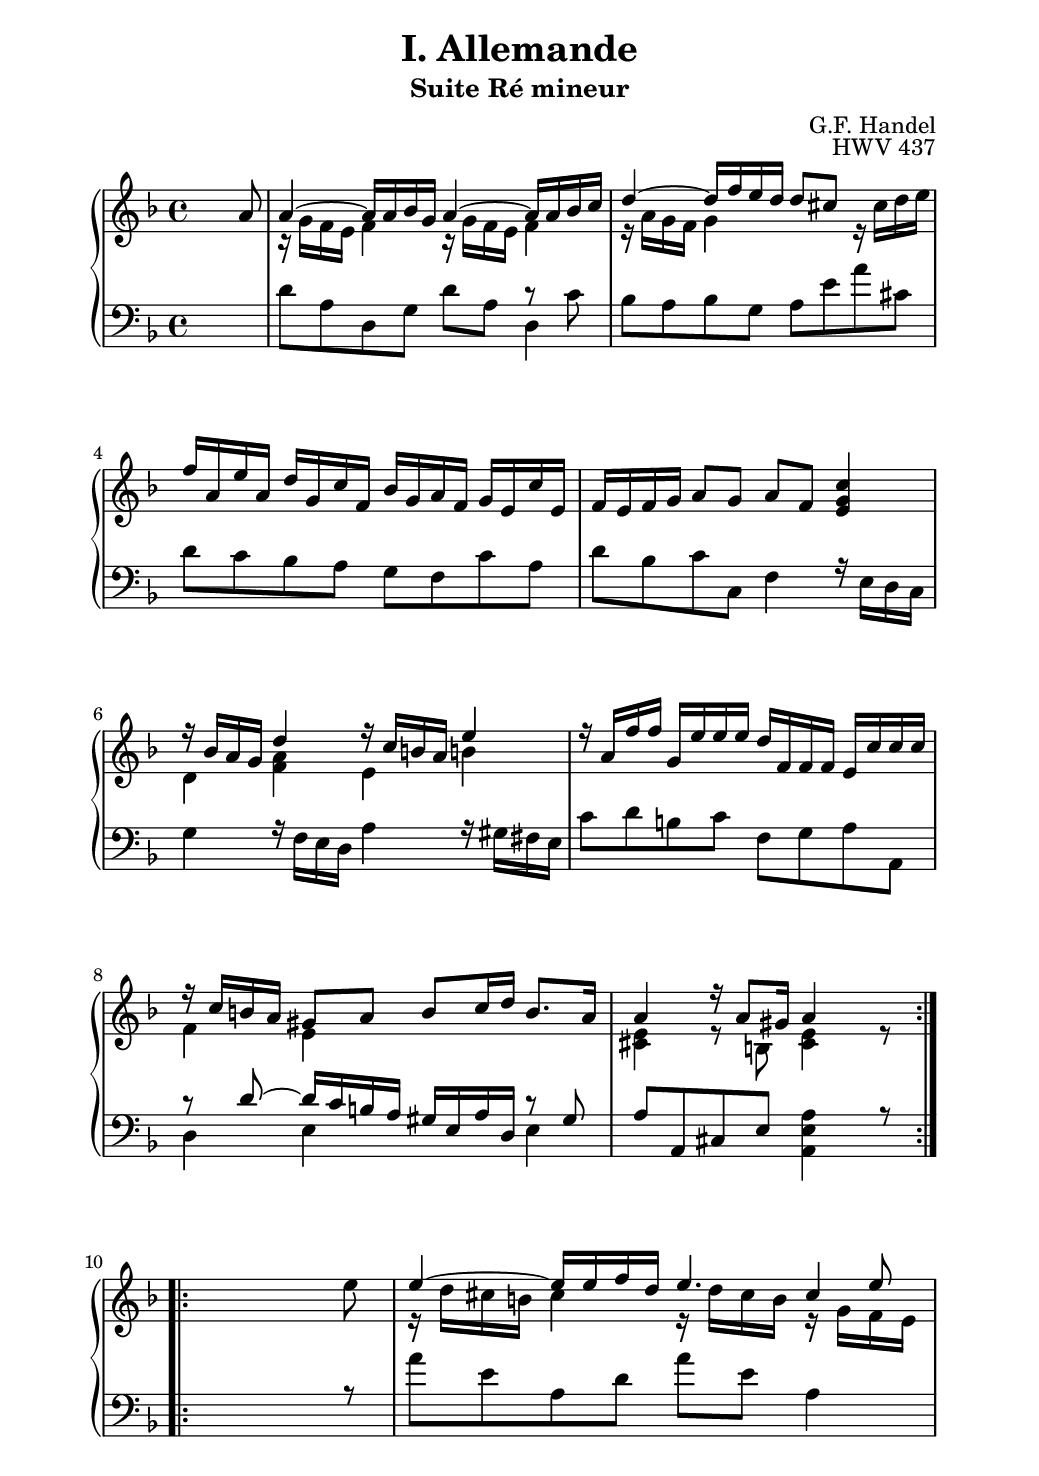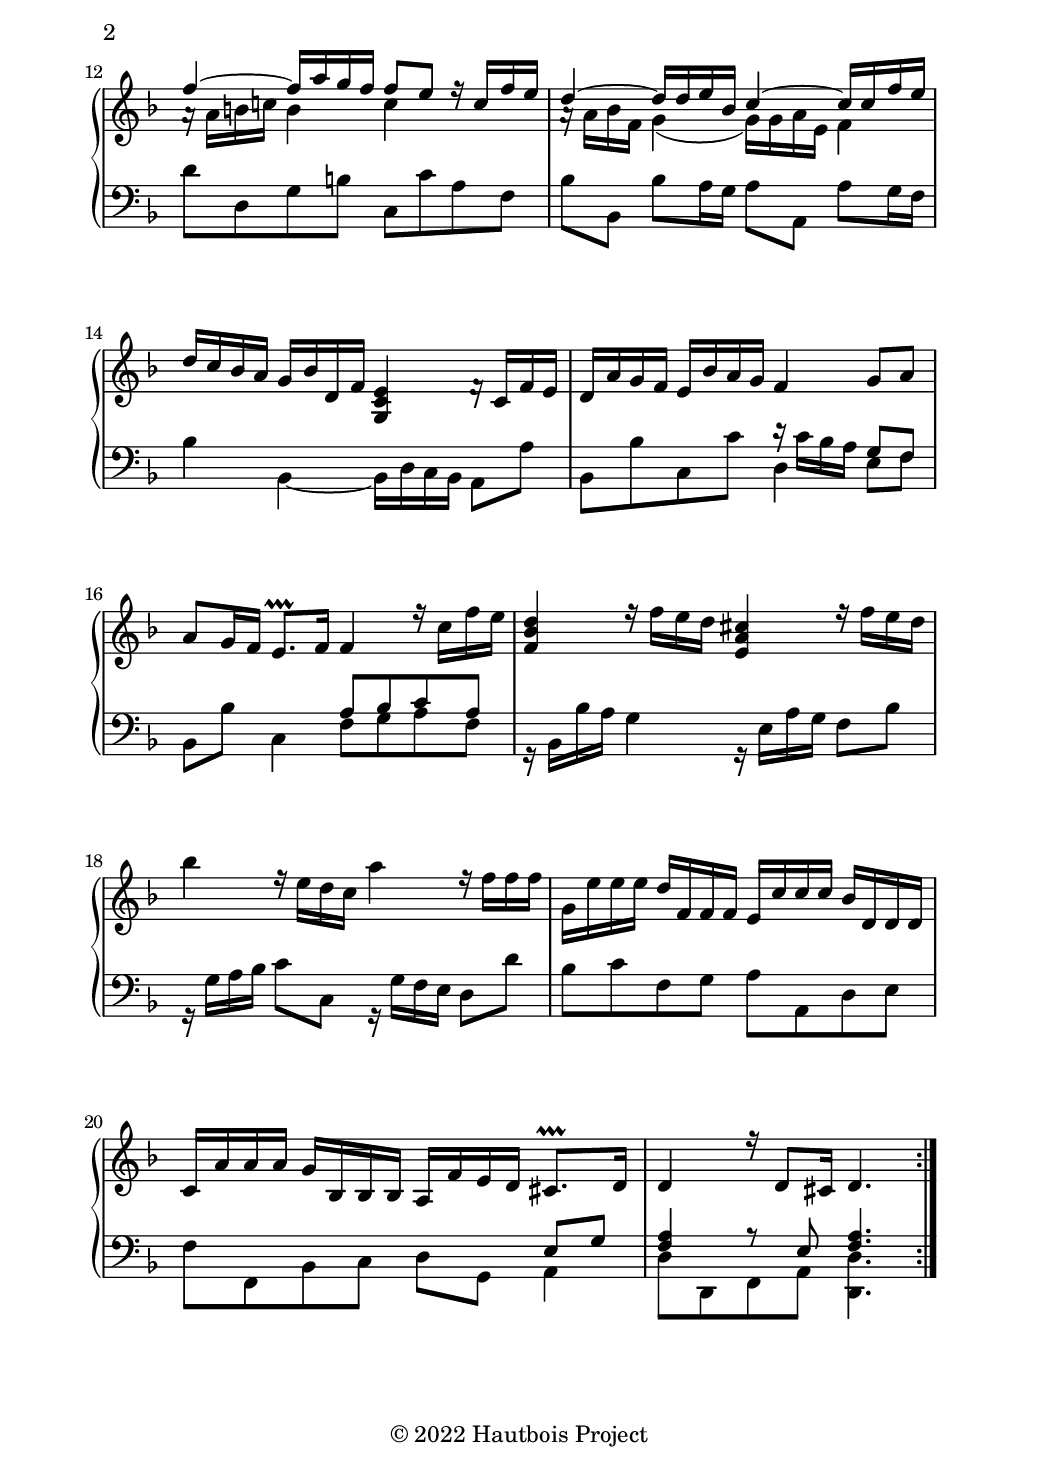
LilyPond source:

%! Title: Suite d-moll, HWV 437
%! Subtitle: I. Allemande
%! Subsubtitle:
%! Type: raw
%! Status: done
%! Remark:

\version "2.22.1"
%% Generated by lilypond-book
%% Options: [exampleindent=10.16\mm,indent=0\mm,line-width=14.5\cm,noragged-right,papersize=a5,quote]
%\include "lilypond-book-preamble.ly"
\include "italiano.ly"

%****************************************************************
% Start cut-&-pastable-section

%****************************************************************

\paper {
  % Set paper
  #(set-paper-size "b5")
  indent = 0\mm
  line-width = 14.5\cm
  ragged-right = ##f
  line-width = #(- line-width (* mm 3.000000) (* mm 1))
}

\layout {
  \context {
    \Score
    %\override SpacingSpanner.base-shortest-duration = #(ly:make-moment 1/16)
    %\override SpacingSpanner.uniform-stretching = ##t
    
  }
}

%*****************************************
%  Set Header
%*****************************************
\header {
  title = "I. Allemande"
  subtitle = "Suite Ré mineur"
  composer = "G.F. Handel"
  opus = "HWV 437"
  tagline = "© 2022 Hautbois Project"
}

%*****************************************
% Start Voice
% Write the voices here
%*****************************************
MyMeter = \time 4/4
MyKey = \key re \minor
PieceName = "Allemande"

VoiceI = \relative la' {
  %bar 1 - 3
  s2 s4. la8 |
  la4~ la16 la sib sol la4~ la16 la sib do |
  re4~ re16 fa mi re re8 dod s4 |
  
  %bar 4 - 6
  fa16 la, mi' la, re sol, do fa, sib sol la fa sol mi do' mi, |
  fa mi fa sol la8 sol la fa <mi sol do>4 |
  r16 sib' la sol re'4 r16 do si la mi'4 |
  
  %bar 7 - 9
  r16 la, fa' fa sol, mi' mi mi re fa, fa fa mi do' do do |
  r16 do si la sold8 la si do16 re si8. la16 |
  la4 r16 la8 sold16 la4 s4
  
  \bar ":..:" \break
  
  %bar 10 - 13
  s1 | mi'4~ mi16 mi fa re mi4. mi8 |
  fa4~ fa16 la sol fa fa8 mi r16 do fa mi |
  re4~ re16 re mi sib do4~ do16 do fa mi |
  
  %bar 14 - 17
  re16 do sib la sol sib re, fa <mi do sol>4 fa16\rest do fa mi |
  re16 la' sol fa mi sib' la sol fa4 sol8 la |
  la8 sol16 fa mi8.\prallprall fa16 fa4 r16 \stemDown do' fa mi |
  \stemUp <re sib fa>4 \stemDown r16 fa mi re \stemUp <dod la mi>4 \stemDown r16 fa mi re |
  
  %bar 18 - 21
  sib'4 r16 mi, re do la'4 r16 fa fa fa |
  sol,16 mi' mi mi \stemNeutral re fa, fa fa mi do' do do sib re, re re |
  do la' la la sol sib, sib sib la fa' mi re dod8.\prallprall re16 |
  re4 r16 re8 dod16 re4. 
  
  \bar ":|."
  
}

VoiceII = \relative sol' {
  %bar 1 - 3
  s1 |
  r16 sol fa mi fa4 r16 sol fa mi fa4 |
  r16 la sol fa sol4 s4 r16 dod re mi |
  
  %bar 4 - 6
  s1 |
  s1 |
  re,4 <fa la> mi si'! |
  
  %bar 7 - 9
  s1 |
  fa4 mi s2 |
  <dod mi>4 r8 si!8 <dod mi>4 s8 r8 
  
  %\bar ":|."
  
  %bar 10 - 13
  s2 s4. mi'8 |
  r16 re dod si dod4 r16 re dod si 
  << { \voiceOne dod4 } 
     \new Voice { \voiceTwo r16 sol fa mi }
  >> |
  \stemDown la16\rest la si do! si4 do s4 |
  la16\rest la sib fa sol4_( sol16) sol la mi fa4 \stemNeutral |
  
  %bar 14 - 21
  s1 s1 s1 s1
  s1 s1 s1 |
  
  %\bar ":|."
  
}

VoiceIII = \relative re' {
  %bar 1 - 3
  s1 |
  \stemDown re8 la re, sol re' la r do |
  sib la sib sol la mi' la dod, |
  
  %bar 4 - 6
  re8 do sib la sol fa do' la |
  re sib do do, fa4 r16 mi re do |
  sol'4 r16 fa mi re la'4 r16 sold fad mi |
  
  %bar 7 - 9
  do'8 re si do fa, sol la la, |
  r8 \stemUp re'~ re16 do si la sold mi la re, r8 sold |
  la8 la, dod mi \stemNeutral <la, mi' la>4 s8 r8 
  
  %\bar ":|."
  
  %bar 10 - 13
  s2 s4. r8 s1 s1 s1
  %bar 14 - 17
  s1 |
  s4 s4 r16 do' sib la \stemUp sol8 fa |
  s4 s4 la8 sib do la |
  s1 |
  
  %bar 18 - 21
  s1 s1 |
  s4 s4 s4 mi8 sol |
  <la fa>4 r8 mi8 <la fa>4.
  \stemNeutral
  
  %\bar ":|." 
}

VoiceIV = \relative re {
  %bar 1 - 3
  s1 |
  s2. re4 |
  s1 |
  
  %bar 4 - 6
  s1 | s1 | s1 |
  
  %bar 7 - 9
  s1 |
  re4 mi s4 mi |
  s1
  
  %\bar ":|."
  
  %bar 10 - 13
  s1 |
  la'8 mi la, re la' mi la,4 |
  re8 re, sol si do, do' la fa |
  sib sib, sib' la16 sol la8 la, la' sol16 fa |
  
  %bar 14 - 17
  sib4 	sib,4~ sib16 re do sib la8 la' |
  sib, sib' do, do' re,4 mi8 fa |
  sib,8 sib' do,4 fa8 sol la fa |
  r16 sib, sib' la sol4 r16 mi la sol fa8 sib |
  
  %bar 18 - 21
  r16 sol la sib do8 do, r16 sol' fa mi re8 re' |
  sib8 do fa, sol la la, re mi |
  fa8 fa, sib do re sol, la4 |
  re8 re, fa la <re, re'>4.
  
  %\bar ":|."
  
}

%*****************************************
%  Start Score
%*****************************************

%\markup { \vspace #1 }
\score {
  \header {
    %piece = \PieceName
  }
  \new PianoStaff <<
    \new Staff { 
      \clef "treble" 
      %\MyTempo
      \MyKey
      \MyMeter
        <<
          \VoiceI
          \\
          \VoiceII
        >>
    }
    \new Staff { 
      \clef "bass"
      %\MyTempo
      \MyKey
      \MyMeter
        <<
          \VoiceIII
          \\
          \VoiceIV
        >>
    }
  >>
}
